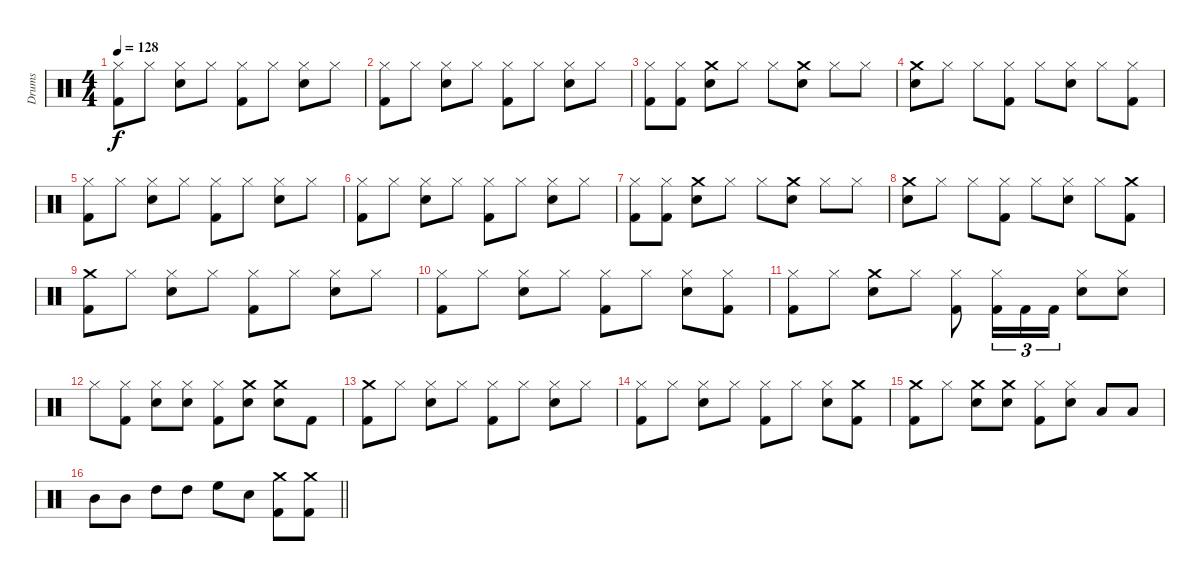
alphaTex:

\track ("Drums" "Drums") {instrument percussion}
\staff {score}
\articulation defaults
\ts (4 4)
\tempo 128
\clef neutral
\ks c
("Hi-Hat (closed)" "Kick (hit) 2").8{dy f} "Hi-Hat (closed)".8 ("Snare (hit) 2" "Hi-Hat (closed)").8 "Hi-Hat (closed)".8 ("Hi-Hat (closed)" "Kick (hit) 2").8 "Hi-Hat (closed)".8 ("Snare (hit) 2" "Hi-Hat (closed)").8 "Hi-Hat (closed)".8 |
("Hi-Hat (closed)" "Kick (hit) 2").8 "Hi-Hat (closed)".8 ("Snare (hit) 2" "Hi-Hat (closed)").8 "Hi-Hat (closed)".8 ("Hi-Hat (closed)" "Kick (hit) 2").8 "Hi-Hat (closed)".8 ("Snare (hit) 2" "Hi-Hat (closed)").8 "Hi-Hat (closed)".8 |
("Hi-Hat (closed)" "Kick (hit) 2").8 ("Hi-Hat (closed)" "Kick (hit) 2").8 ("Crash medium (hit)" "Snare (hit) 2").8 "Hi-Hat (closed)".8 "Hi-Hat (closed)".8 ("Crash medium (hit)" "Snare (hit) 2").8 "Hi-Hat (closed)".8 "Hi-Hat (closed)".8 |
("Crash medium (hit)" "Snare (hit) 2").8 "Hi-Hat (closed)".8 "Hi-Hat (closed)".8 ("Kick (hit) 2" "Hi-Hat (closed)").8 "Hi-Hat (closed)".8 ("Snare (hit) 2" "Hi-Hat (closed)").8 "Hi-Hat (closed)".8 ("Hi-Hat (closed)" "Kick (hit) 2").8 |
("Hi-Hat (closed)" "Kick (hit) 2").8 "Hi-Hat (closed)".8 ("Snare (hit) 2" "Hi-Hat (closed)").8 "Hi-Hat (closed)".8 ("Hi-Hat (closed)" "Kick (hit) 2").8 "Hi-Hat (closed)".8 ("Snare (hit) 2" "Hi-Hat (closed)").8 "Hi-Hat (closed)".8 |
("Hi-Hat (closed)" "Kick (hit) 2").8 "Hi-Hat (closed)".8 ("Snare (hit) 2" "Hi-Hat (closed)").8 "Hi-Hat (closed)".8 ("Hi-Hat (closed)" "Kick (hit) 2").8 "Hi-Hat (closed)".8 ("Snare (hit) 2" "Hi-Hat (closed)").8 "Hi-Hat (closed)".8 |
("Hi-Hat (closed)" "Kick (hit) 2").8 ("Hi-Hat (closed)" "Kick (hit) 2").8 ("Crash medium (hit)" "Snare (hit) 2").8 "Hi-Hat (closed)".8 "Hi-Hat (closed)".8 ("Crash medium (hit)" "Snare (hit) 2").8 "Hi-Hat (closed)".8 "Hi-Hat (closed)".8 |
("Crash medium (hit)" "Snare (hit) 2").8 "Hi-Hat (closed)".8 "Hi-Hat (closed)".8 ("Kick (hit) 2" "Hi-Hat (closed)").8 "Hi-Hat (closed)".8 ("Snare (hit) 2" "Hi-Hat (closed)").8 "Hi-Hat (closed)".8 ("Crash medium (hit)" "Kick (hit) 2").8 |
("Crash medium (hit)" "Kick (hit) 2").8 "Hi-Hat (closed)".8 ("Snare (hit) 2" "Hi-Hat (closed)").8 "Hi-Hat (closed)".8 ("Hi-Hat (closed)" "Kick (hit) 2").8 "Hi-Hat (closed)".8 ("Snare (hit) 2" "Hi-Hat (closed)").8 "Hi-Hat (closed)".8 |
("Hi-Hat (closed)" "Kick (hit) 2").8 "Hi-Hat (closed)".8 ("Snare (hit) 2" "Hi-Hat (closed)").8 "Hi-Hat (closed)".8 ("Hi-Hat (closed)" "Kick (hit) 2").8 "Hi-Hat (closed)".8 ("Snare (hit) 2" "Hi-Hat (closed)").8 ("Hi-Hat (closed)" "Kick (hit) 2").8 |
("Kick (hit) 2" "Hi-Hat (closed)").8 "Hi-Hat (closed)".8 ("Crash medium (hit)" "Snare (hit) 2").8 "Hi-Hat (closed)".8 ("Kick (hit) 2" "Hi-Hat (closed)").8 ("Kick (hit) 2" "Hi-Hat (closed)").16{tu (3 2)} "Kick (hit) 2".16{tu (3 2)} "Kick (hit) 2".16{tu (3 2)} ("Snare (hit) 2" "Hi-Hat (closed)").8 ("Snare (hit) 2" "Hi-Hat (closed)").8 |
"Hi-Hat (closed)".8 ("Kick (hit) 2" "Hi-Hat (closed)").8 ("Snare (hit) 2" "Hi-Hat (closed)").8 ("Hi-Hat (closed)" "Snare (hit) 2").8 ("Kick (hit) 2" "Hi-Hat (closed)").8 ("Crash medium (hit)" "Snare (hit) 2").8 ("Snare (hit) 2" "Crash medium (hit)").8 "Kick (hit) 2".8 |
("Crash medium (hit)" "Kick (hit) 2").8 "Hi-Hat (closed)".8 ("Snare (hit) 2" "Hi-Hat (closed)").8 "Hi-Hat (closed)".8 ("Hi-Hat (closed)" "Kick (hit) 2").8 "Hi-Hat (closed)".8 ("Snare (hit) 2" "Hi-Hat (closed)").8 "Hi-Hat (closed)".8 |
("Hi-Hat (closed)" "Kick (hit) 2").8 "Hi-Hat (closed)".8 ("Snare (hit) 2" "Hi-Hat (closed)").8 "Hi-Hat (closed)".8 ("Hi-Hat (closed)" "Kick (hit) 2").8 "Hi-Hat (closed)".8 ("Snare (hit) 2" "Hi-Hat (closed)").8 ("Crash medium (hit)" "Kick (hit) 2").8 |
("Crash medium (hit)" "Kick (hit) 2").8 "Hi-Hat (closed)".8 ("Crash medium (hit)" "Snare (hit) 2").8 ("Crash medium (hit)" "Snare (hit) 2").8 ("Hi-Hat (closed)" "Kick (hit) 2").8 ("Snare (hit) 2" "Hi-Hat (closed)").8 "Low Tom (hit)".8 "Low Tom (hit)".8 |
\barLineRight lightlight "Mid Tom (hit)".8 "Mid Tom (hit)".8 "High Tom (hit)".8 "High Tom (hit)".8 "High Floor Tom (hit)".8 "Snare (hit) 2".8
("Crash medium (hit)" "Kick (hit) 2").8 ("Crash medium (hit)" "Kick (hit) 2").8
